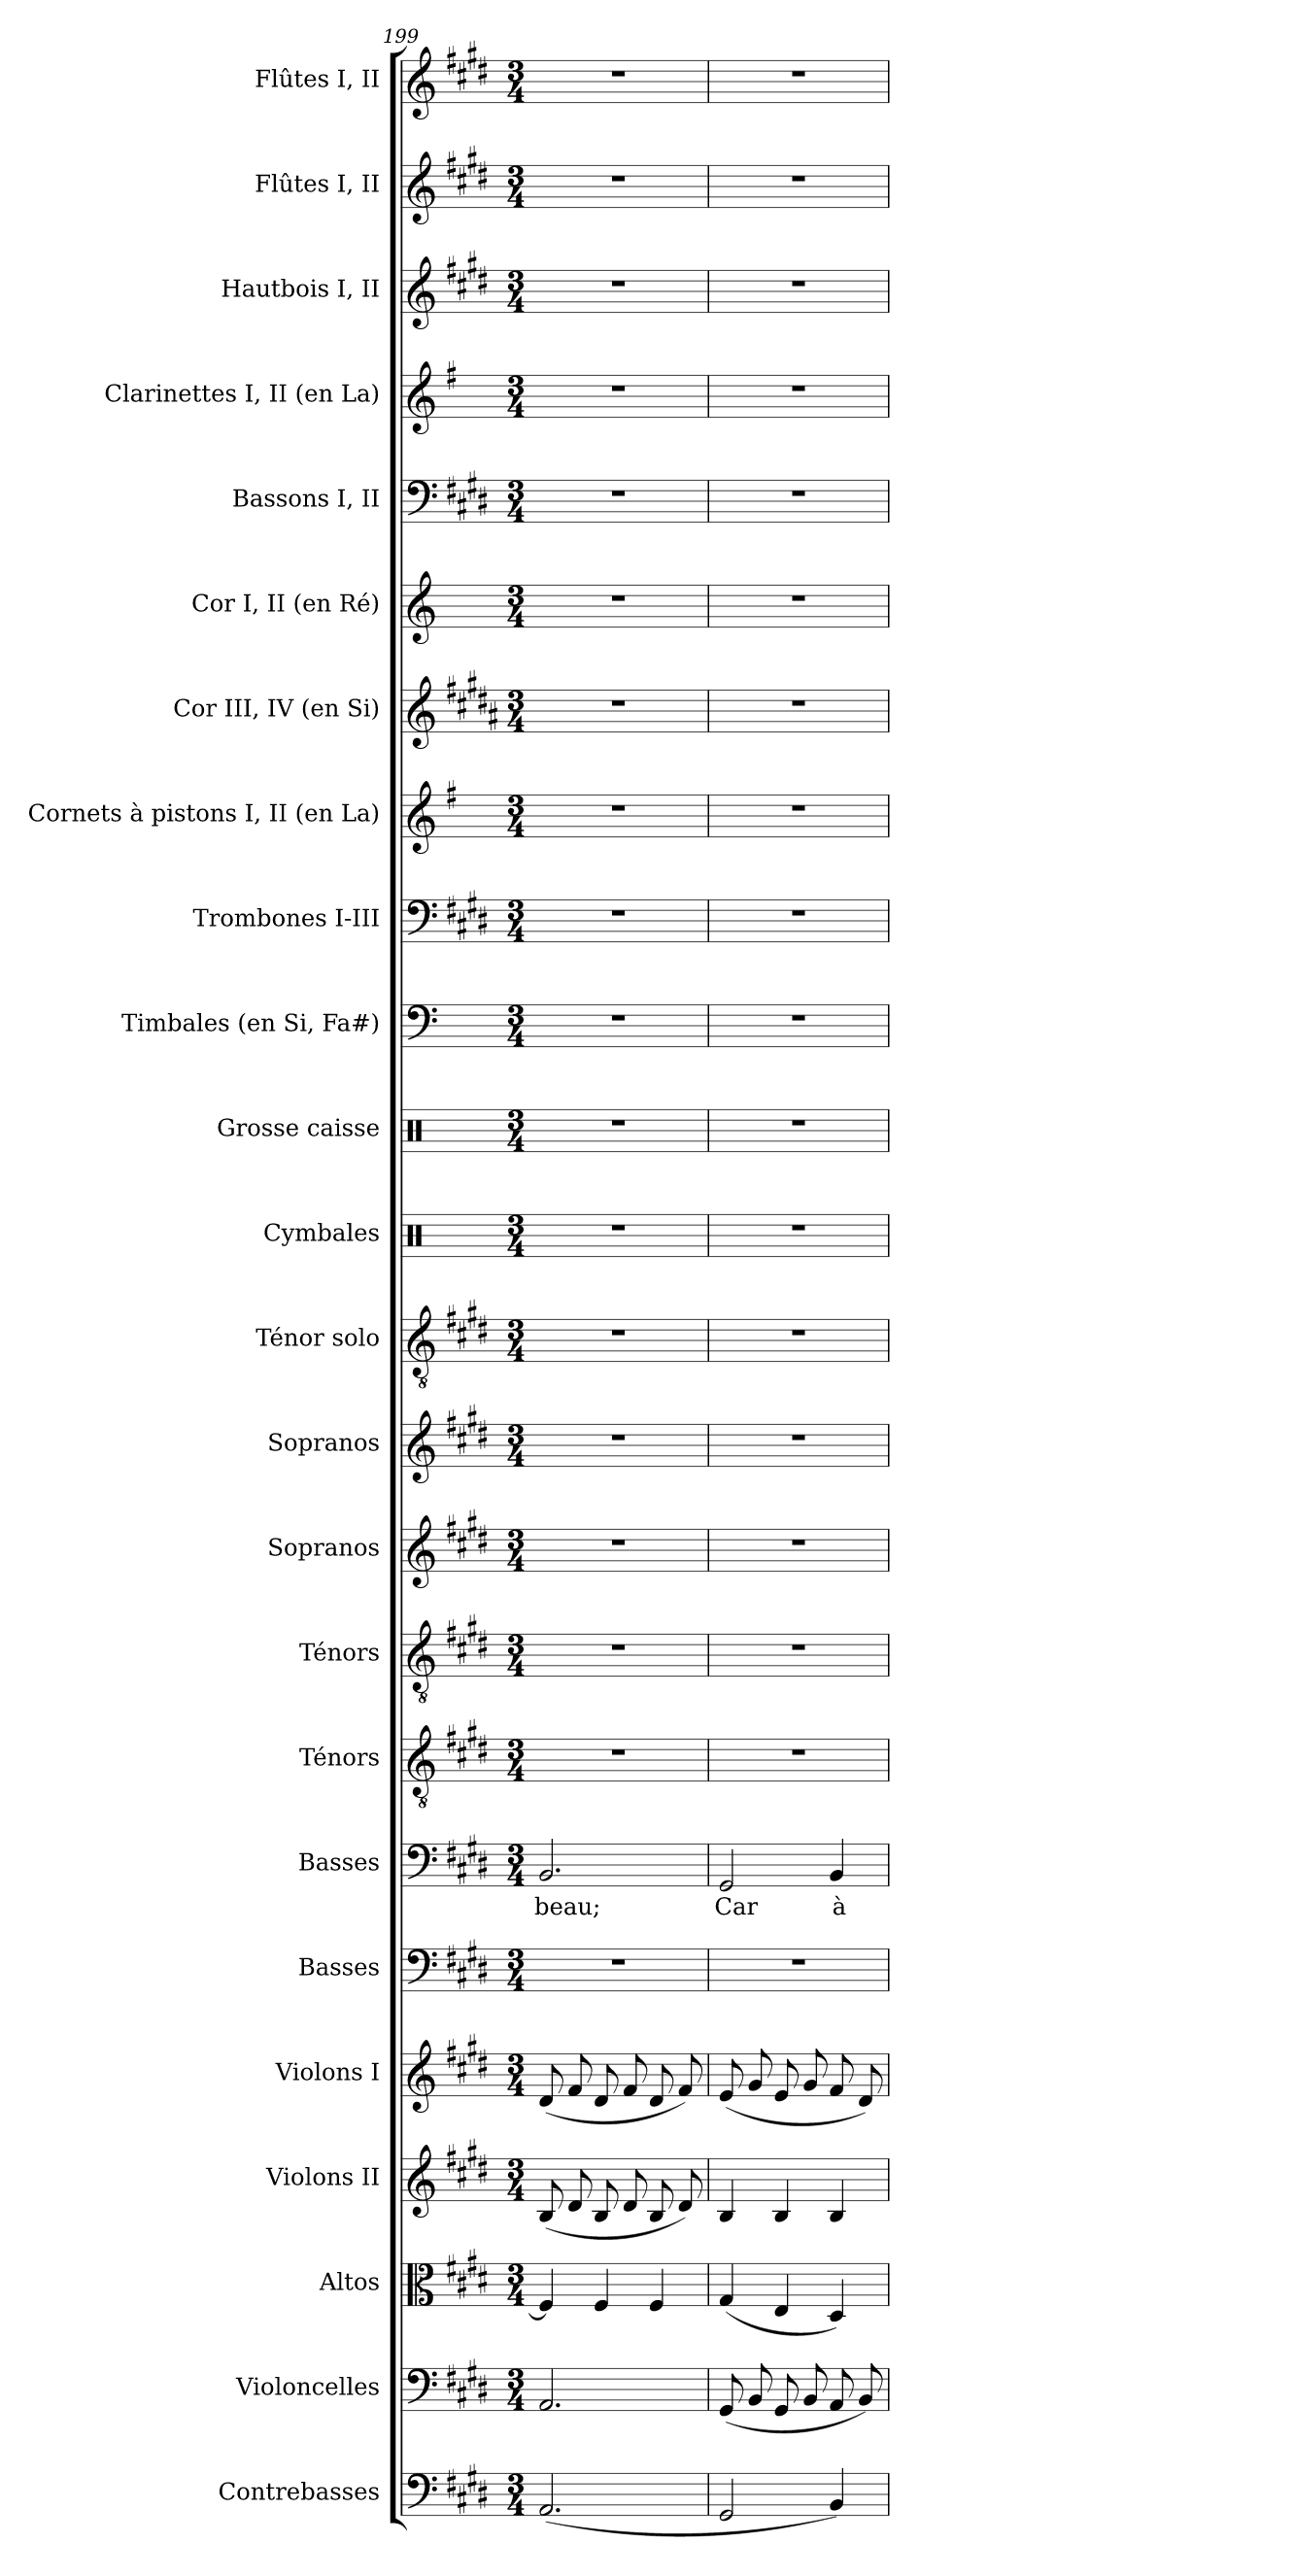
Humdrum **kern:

**kern	**kern	**kern	**kern	**kern	**kern	**kern	**text	**kern	**kern	**kern	**kern	**kern	**kern	**kern	**kern	**kern	**kern	**kern	**kern	**kern	**kern	**kern	**kern	**kern
*part24	*part23	*part22	*part21	*part20	*part19	*part18	*part18	*part17	*part16	*part15	*part14	*part13	*part12	*part11	*part10	*part9	*part8	*part7	*part6	*part5	*part4	*part3	*part2	*part1
*staff24	*staff23	*staff22	*staff21	*staff20	*staff19	*staff18	*staff18	*staff17	*staff16	*staff15	*staff14	*staff13	*staff12	*staff11	*staff10	*staff9	*staff8	*staff7	*staff6	*staff5	*staff4	*staff3	*staff2	*staff1
*I"Contrebasses	*I"Violoncelles	*I"Altos	*I"Violons II	*I"Violons I	*I"Basses	*I"Basses	*	*I"Ténors	*I"Ténors	*I"Sopranos	*I"Sopranos	*I"Ténor solo	*I"Cymbales	*I"Grosse caisse	*I"Timbales (en Si, Fa#)	*I"Trombones I-III	*I"Cornets à pistons I, II (en La)	*I"Cor III, IV (en Si)	*I"Cor I, II (en Ré)	*I"Bassons I, II	*I"Clarinettes I, II (en La)	*I"Hautbois I, II	*I"Flûtes I, II	*I"Flûtes I, II
*I'Cb.	*I'Vlles	*I'Altos	*I'Vns II	*I'Vns I	*I'Basses	*I'Basses	*	*I'Tén.	*I'Tén.	*I'Sopr.	*I'Sopr.	*I'Tén. solo	*I'Cym.	*I'G. c.	*I'Timb.	*I'Trb.	*I'C.à p. (La)	*I'Cor (Si)	*I'Cor (Ré)	*I'Bns	*I'Cl. (La)	*I'Hb.	*I'Fl.	*I'Fl.
*clefF4	*clefF4	*clefC3	*clefG2	*clefG2	*clefF4	*clefF4	*	*clefGv2	*clefGv2	*clefG2	*clefG2	*clefGv2	*clefX	*clefX	*clefF4	*clefF4	*clefG2	*clefG2	*clefG2	*clefF4	*clefG2	*clefG2	*clefG2	*clefG2
*ITrd7c12	*	*	*	*	*	*	*	*ITrd7c12	*ITrd7c12	*	*	*ITrd7c12	*	*	*	*	*ITrd2c3	*ITrd8c13	*ITrd6c10	*	*ITrd2c3	*	*	*
*k[f#c#g#d#]	*k[f#c#g#d#]	*k[f#c#g#d#]	*k[f#c#g#d#]	*k[f#c#g#d#]	*k[f#c#g#d#]	*k[f#c#g#d#]	*	*k[f#c#g#d#]	*k[f#c#g#d#]	*k[f#c#g#d#]	*k[f#c#g#d#]	*k[f#c#g#d#]	*k[]	*k[]	*k[]	*k[f#c#g#d#]	*k[f#c#g#d#]	*k[f#c#g#d#a#]	*k[f#c#]	*k[f#c#g#d#]	*k[f#c#g#d#]	*k[f#c#g#d#]	*k[f#c#g#d#]	*k[f#c#g#d#]
*E:	*E:	*E:	*E:	*E:	*E:	*E:	*	*E:	*E:	*E:	*E:	*E:	*C:	*C:	*C:	*E:	*E:	*B:	*D:	*E:	*E:	*E:	*E:	*E:
*M3/4	*M3/4	*M3/4	*M3/4	*M3/4	*M3/4	*M3/4	*	*M3/4	*M3/4	*M3/4	*M3/4	*M3/4	*M3/4	*M3/4	*M3/4	*M3/4	*M3/4	*M3/4	*M3/4	*M3/4	*M3/4	*M3/4	*M3/4	*M3/4
=199	=199	=199	=199	=199	=199	=199	=199	=199	=199	=199	=199	=199	=199	=199	=199	=199	=199	=199	=199	=199	=199	=199	=199	=199
!	!	!	!	!	!LO:N:vis=1	!	!	!	!	!	!	!	!	!	!	!	!	!	!	!	!	!	!	!
!	!	!	!	!	!	!	!LO:LY:b:color=#000000	!LO:N:vis=1	!LO:N:vis=1	!LO:N:vis=1	!LO:N:vis=1	!LO:N:vis=1	!LO:N:vis=1	!LO:N:vis=1	!LO:N:vis=1	!LO:N:vis=1	!LO:N:vis=1	!LO:N:vis=1	!LO:N:vis=1	!LO:N:vis=1	!LO:N:vis=1	!LO:N:vis=1	!LO:N:vis=1	!LO:N:vis=1
(2.AAAi/	2.AAi/	4F#i/]	(8Bi/	(8d#i/	2.r	2.BBi/	-beau;	2.r	2.r	2.r	2.r	2.r	2.r	2.r	2.r	2.r	2.r	2.r	2.r	2.r	2.r	2.r	2.r	2.r
.	.	.	8d#i/	8f#i/	.	.	.	.	.	.	.	.	.	.	.	.	.	.	.	.	.	.	.	.
.	.	4F#i/	8Bi/	8d#i/	.	.	.	.	.	.	.	.	.	.	.	.	.	.	.	.	.	.	.	.
.	.	.	8d#i/	8f#i/	.	.	.	.	.	.	.	.	.	.	.	.	.	.	.	.	.	.	.	.
.	.	4F#i/	8Bi/	8d#i/	.	.	.	.	.	.	.	.	.	.	.	.	.	.	.	.	.	.	.	.
.	.	.	8d#i/)	8f#i/)	.	.	.	.	.	.	.	.	.	.	.	.	.	.	.	.	.	.	.	.
=200	=200	=200	=200	=200	=200	=200	=200	=200	=200	=200	=200	=200	=200	=200	=200	=200	=200	=200	=200	=200	=200	=200	=200	=200
!	!	!	!	!	!LO:N:vis=1	!	!	!	!	!	!	!	!	!	!	!	!	!	!	!	!	!	!	!
!	!	!	!	!	!	!	!LO:LY:b:color=#000000	!LO:N:vis=1	!LO:N:vis=1	!LO:N:vis=1	!LO:N:vis=1	!LO:N:vis=1	!LO:N:vis=1	!LO:N:vis=1	!LO:N:vis=1	!LO:N:vis=1	!LO:N:vis=1	!LO:N:vis=1	!LO:N:vis=1	!LO:N:vis=1	!LO:N:vis=1	!LO:N:vis=1	!LO:N:vis=1	!LO:N:vis=1
2GGG#i/	(8GG#i/	(4G#i/	4Bi/	(8ei/	2.r	2GG#i/	Car	2.r	2.r	2.r	2.r	2.r	2.r	2.r	2.r	2.r	2.r	2.r	2.r	2.r	2.r	2.r	2.r	2.r
.	8BBi/	.	.	8g#i/	.	.	.	.	.	.	.	.	.	.	.	.	.	.	.	.	.	.	.	.
.	8GG#i/	4Ei/	4Bi/	8ei/	.	.	.	.	.	.	.	.	.	.	.	.	.	.	.	.	.	.	.	.
.	8BBi/	.	.	8g#i/	.	.	.	.	.	.	.	.	.	.	.	.	.	.	.	.	.	.	.	.
!	!	!	!	!	!	!	!LO:LY:b:color=#000000	!	!	!	!	!	!	!	!	!	!	!	!	!	!	!	!	!
4BBBi/)	8AAi/	4D#i/)	4Bi/	8f#i/	.	4BBi/	à	.	.	.	.	.	.	.	.	.	.	.	.	.	.	.	.	.
.	8BBi/)	.	.	8d#i/)	.	.	.	.	.	.	.	.	.	.	.	.	.	.	.	.	.	.	.	.
=	=	=	=	=	=	=	=	=	=	=	=	=	=	=	=	=	=	=	=	=	=	=	=	=
*-	*-	*-	*-	*-	*-	*-	*-	*-	*-	*-	*-	*-	*-	*-	*-	*-	*-	*-	*-	*-	*-	*-	*-	*-
